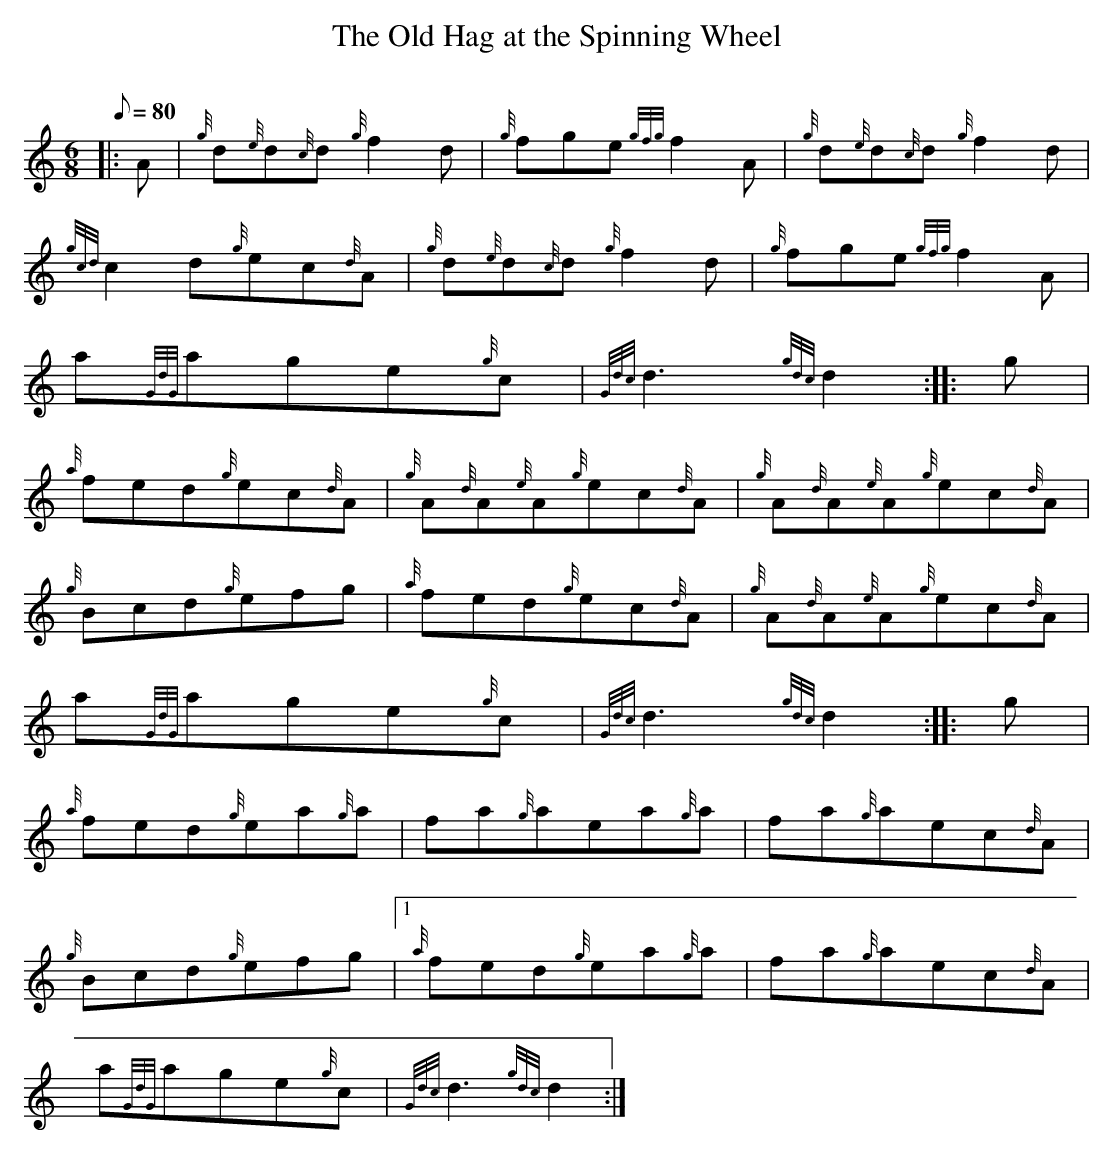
X:1
T:The Old Hag at the Spinning Wheel
M:6/8
L:1/8
Q:80
C:
K:HP
|: A|
{g}d{e}d{c}d{g}f2d|
{g}fge{gfg}f2A|
{g}d{e}d{c}d{g}f2d|  !
{gcd}c2d{g}ec{d}A|
{g}d{e}d{c}d{g}f2d|
{g}fge{gfg}f2A|  !
a{GdG}age{g}c|
{Gdc}d3{gdc}d2:| |:
g|  !
{a}fed{g}ec{d}A|
{g}A{d}A{e}A{g}ec{d}A|
{g}A{d}A{e}A{g}ec{d}A|  !
{g}Bcd{g}efg|
{a}fed{g}ec{d}A|
{g}A{d}A{e}A{g}ec{d}A|  !
a{GdG}age{g}c|
{Gdc}d3{gdc}d2:| |:
g|  !
{a}fed{g}ea{g}a|
fa{g}aea{g}a|
fa{g}aec{d}A|  !
{g}Bcd{g}efg|1
{a}fed{g}ea{g}a|
fa{g}aec{d}A|  !
a{GdG}age{g}c|
{Gdc}d3{gdc}d2:|
